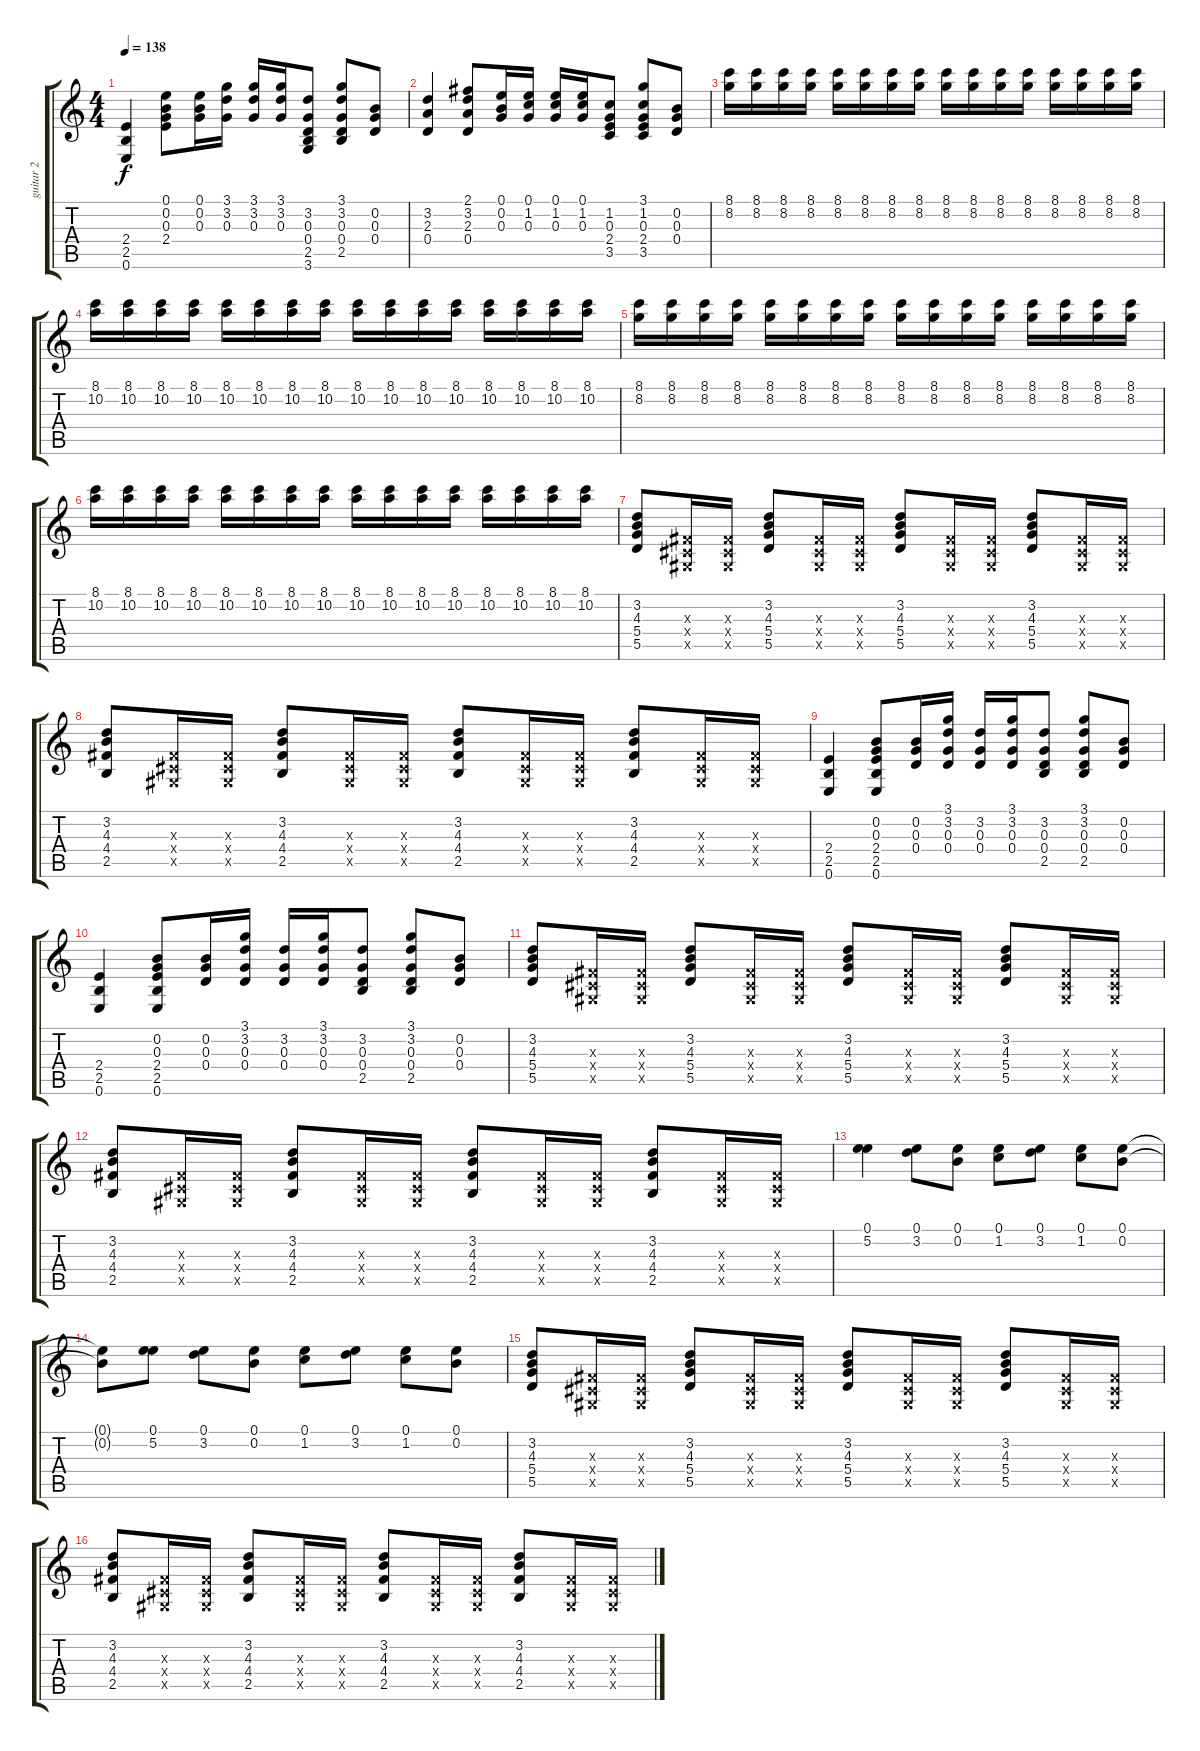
\track ("guitar 2" "guitar 2") {instrument acousticguitarsteel}
\staff {score tabs}
\tuning (E4 B3 G3 D3 A2 E2) {hide}
\ts (4 4)
\tempo 138
\clef g2
\ks c
(2.4 2.5 0.6).4{dy f} (0.1 0.2 0.3 2.4).8 (0.1 0.2 0.3).16 (3.1 3.2 0.3).16 (3.1 3.2 0.3).16 (3.1 3.2 0.3).16 (3.2 0.3 0.4 2.5 3.6).8 (3.1 3.2 0.3 0.4 2.5).8 (0.2 0.3 0.4).8 |
(3.2 2.3 0.4).4 (2.1 3.2 2.3 0.4).8 (0.1 0.2 0.3).16 (0.1 1.2 0.3).16 (0.1 1.2 0.3).16 (0.1 1.2 0.3).16 (1.2 0.3 2.4 3.5).8 (3.1 1.2 0.3 2.4 3.5).8 (0.2 0.3 0.4).8 |
(8.1 8.2).16 (8.1 8.2).16 (8.1 8.2).16 (8.1 8.2).16 (8.1 8.2).16 (8.1 8.2).16 (8.1 8.2).16 (8.1 8.2).16 (8.1 8.2).16 (8.1 8.2).16 (8.1 8.2).16 (8.1 8.2).16 (8.1 8.2).16 (8.1 8.2).16 (8.1 8.2).16 (8.1 8.2).16 |
(8.1 10.2).16 (8.1 10.2).16 (8.1 10.2).16 (8.1 10.2).16 (8.1 10.2).16 (8.1 10.2).16 (8.1 10.2).16 (8.1 10.2).16 (8.1 10.2).16 (8.1 10.2).16 (8.1 10.2).16 (8.1 10.2).16 (8.1 10.2).16 (8.1 10.2).16 (8.1 10.2).16 (8.1 10.2).16 |
(8.1 8.2).16 (8.1 8.2).16 (8.1 8.2).16 (8.1 8.2).16 (8.1 8.2).16 (8.1 8.2).16 (8.1 8.2).16 (8.1 8.2).16 (8.1 8.2).16 (8.1 8.2).16 (8.1 8.2).16 (8.1 8.2).16 (8.1 8.2).16 (8.1 8.2).16 (8.1 8.2).16 (8.1 8.2).16 |
(8.1 10.2).16 (8.1 10.2).16 (8.1 10.2).16 (8.1 10.2).16 (8.1 10.2).16 (8.1 10.2).16 (8.1 10.2).16 (8.1 10.2).16 (8.1 10.2).16 (8.1 10.2).16 (8.1 10.2).16 (8.1 10.2).16 (8.1 10.2).16 (8.1 10.2).16 (8.1 10.2).16 (8.1 10.2).16 |
(3.2 4.3 5.4 5.5).8 (-1.3{x} -1.4{x} -1.5{x}).16 (-1.3{x} -1.4{x} -1.5{x}).16 (3.2 4.3 5.4 5.5).8 (-1.3{x} -1.4{x} -1.5{x}).16 (-1.3{x} -1.4{x} -1.5{x}).16 (3.2 4.3 5.4 5.5).8 (-1.3{x} -1.4{x} -1.5{x}).16 (-1.3{x} -1.4{x} -1.5{x}).16 (3.2 4.3 5.4 5.5).8 (-1.3{x} -1.4{x} -1.5{x}).16 (-1.3{x} -1.4{x} -1.5{x}).16 |
(3.2 4.3 4.4 2.5).8 (-1.3{x} -1.4{x} -1.5{x}).16 (-1.3{x} -1.4{x} -1.5{x}).16 (3.2 4.3 4.4 2.5).8 (-1.3{x} -1.4{x} -1.5{x}).16 (-1.3{x} -1.4{x} -1.5{x}).16 (3.2 4.3 4.4 2.5).8 (-1.3{x} -1.4{x} -1.5{x}).16 (-1.3{x} -1.4{x} -1.5{x}).16 (3.2 4.3 4.4 2.5).8 (-1.3{x} -1.4{x} -1.5{x}).16 (-1.3{x} -1.4{x} -1.5{x}).16 |
(2.4 2.5 0.6).4 (0.2 0.3 2.4 2.5 0.6).8 (0.2 0.3 0.4).16 (3.1 3.2 0.3 0.4).16 (3.2 0.3 0.4).16 (3.1 3.2 0.3 0.4).16 (3.2 0.3 0.4 2.5).8 (3.1 3.2 0.3 0.4 2.5).8 (0.2 0.3 0.4).8 |
(2.4 2.5 0.6).4 (0.2 0.3 2.4 2.5 0.6).8 (0.2 0.3 0.4).16 (3.1 3.2 0.3 0.4).16 (3.2 0.3 0.4).16 (3.1 3.2 0.3 0.4).16 (3.2 0.3 0.4 2.5).8 (3.1 3.2 0.3 0.4 2.5).8 (0.2 0.3 0.4).8 |
(3.2 4.3 5.4 5.5).8 (-1.3{x} -1.4{x} -1.5{x}).16 (-1.3{x} -1.4{x} -1.5{x}).16 (3.2 4.3 5.4 5.5).8 (-1.3{x} -1.4{x} -1.5{x}).16 (-1.3{x} -1.4{x} -1.5{x}).16 (3.2 4.3 5.4 5.5).8 (-1.3{x} -1.4{x} -1.5{x}).16 (-1.3{x} -1.4{x} -1.5{x}).16 (3.2 4.3 5.4 5.5).8 (-1.3{x} -1.4{x} -1.5{x}).16 (-1.3{x} -1.4{x} -1.5{x}).16 |
(3.2 4.3 4.4 2.5).8 (-1.3{x} -1.4{x} -1.5{x}).16 (-1.3{x} -1.4{x} -1.5{x}).16 (3.2 4.3 4.4 2.5).8 (-1.3{x} -1.4{x} -1.5{x}).16 (-1.3{x} -1.4{x} -1.5{x}).16 (3.2 4.3 4.4 2.5).8 (-1.3{x} -1.4{x} -1.5{x}).16 (-1.3{x} -1.4{x} -1.5{x}).16 (3.2 4.3 4.4 2.5).8 (-1.3{x} -1.4{x} -1.5{x}).16 (-1.3{x} -1.4{x} -1.5{x}).16 |
(0.1 5.2).4 (0.1 3.2).8 (0.1 0.2).8 (0.1 1.2).8 (0.1 3.2).8 (0.1 1.2).8 (0.1 0.2).8 |
(0.1{t} 0.2{t}).8 (0.1 5.2).8 (0.1 3.2).8 (0.1 0.2).8 (0.1 1.2).8 (0.1 3.2).8 (0.1 1.2).8 (0.1 0.2).8 |
(3.2 4.3 5.4 5.5).8 (-1.3{x} -1.4{x} -1.5{x}).16 (-1.3{x} -1.4{x} -1.5{x}).16 (3.2 4.3 5.4 5.5).8 (-1.3{x} -1.4{x} -1.5{x}).16 (-1.3{x} -1.4{x} -1.5{x}).16 (3.2 4.3 5.4 5.5).8 (-1.3{x} -1.4{x} -1.5{x}).16 (-1.3{x} -1.4{x} -1.5{x}).16 (3.2 4.3 5.4 5.5).8 (-1.3{x} -1.4{x} -1.5{x}).16 (-1.3{x} -1.4{x} -1.5{x}).16 |
(3.2 4.3 4.4 2.5).8 (-1.3{x} -1.4{x} -1.5{x}).16 (-1.3{x} -1.4{x} -1.5{x}).16 (3.2 4.3 4.4 2.5).8 (-1.3{x} -1.4{x} -1.5{x}).16 (-1.3{x} -1.4{x} -1.5{x}).16 (3.2 4.3 4.4 2.5).8 (-1.3{x} -1.4{x} -1.5{x}).16 (-1.3{x} -1.4{x} -1.5{x}).16 (3.2 4.3 4.4 2.5).8 (-1.3{x} -1.4{x} -1.5{x}).16 (-1.3{x} -1.4{x} -1.5{x}).16
